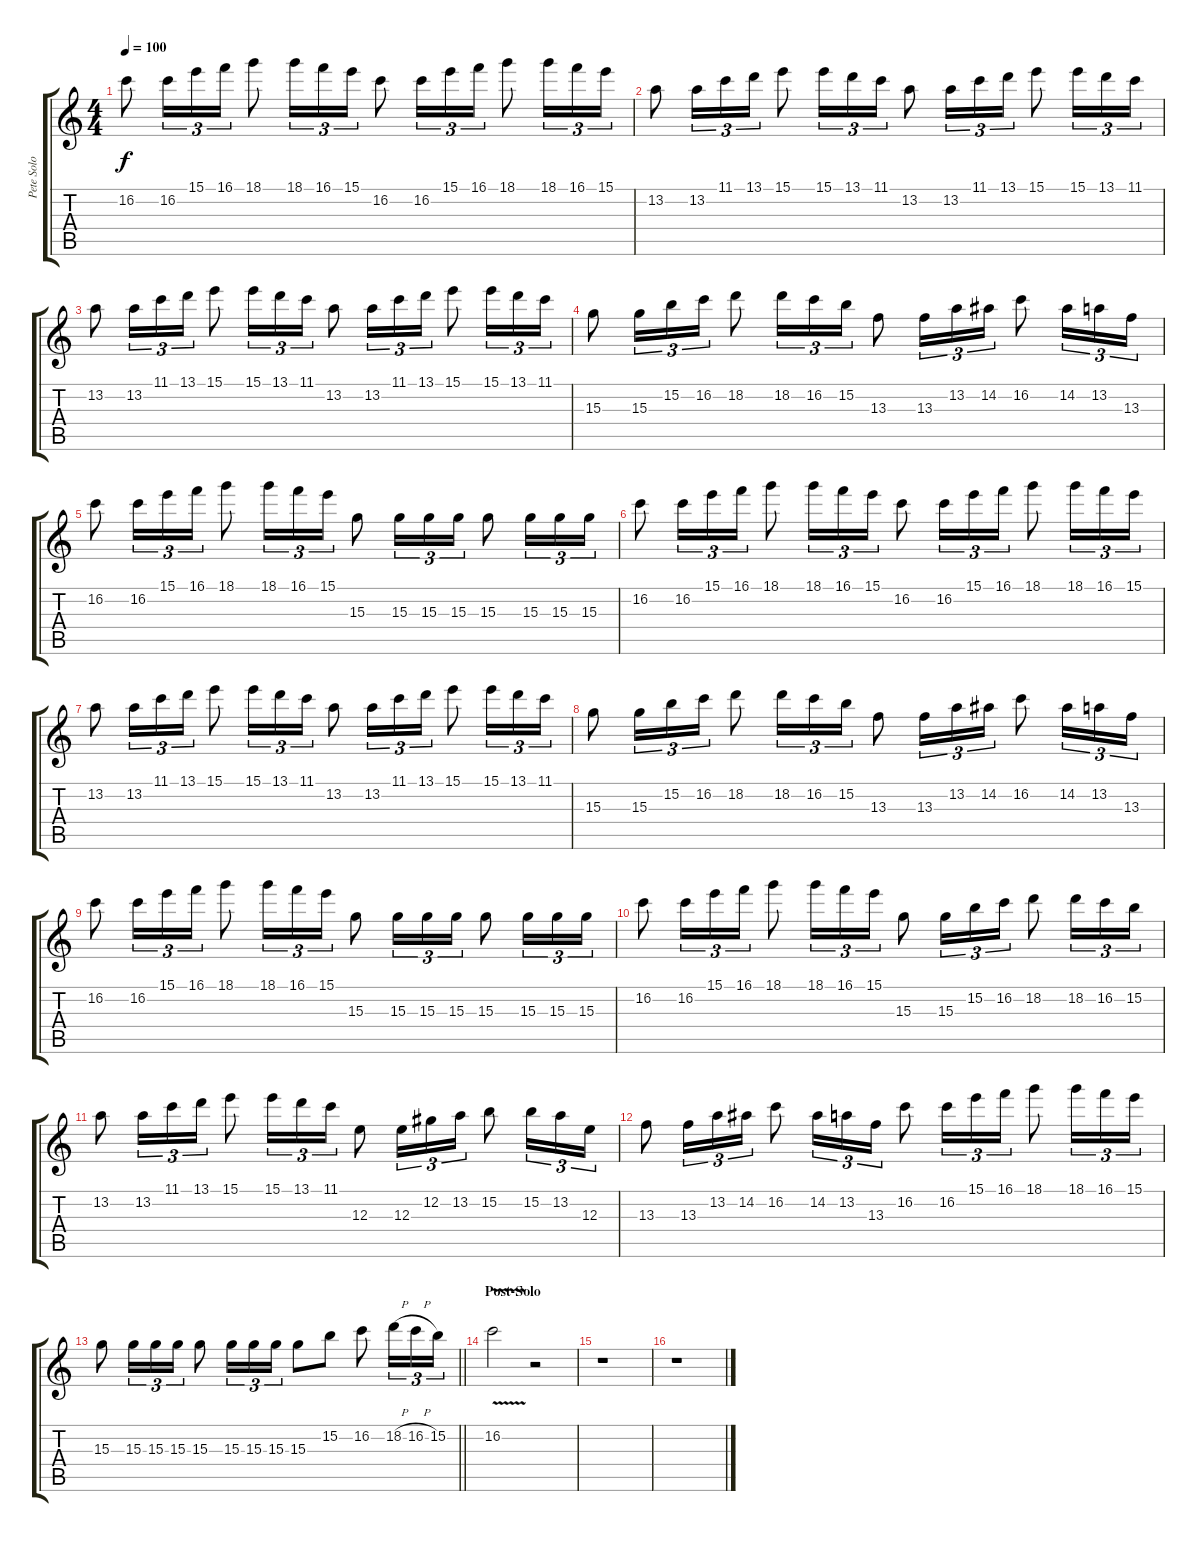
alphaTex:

\track ("Pete Solo" "Pete Solo") {instrument distortionguitar}
\staff {score tabs}
\tuning (Db4 Ab3 E3 B2 Gb2 Db2) {hide}
\ts (4 4)
\tempo 100
\clef g2
\ks c
16.2.8{dy f} 16.2.16{tu (3 2)} 15.1.16{tu (3 2)} 16.1.16{tu (3 2)} 18.1.8 18.1.16{tu (3 2)} 16.1.16{tu (3 2)} 15.1.16{tu (3 2)} 16.2.8 16.2.16{tu (3 2)} 15.1.16{tu (3 2)} 16.1.16{tu (3 2)} 18.1.8 18.1.16{tu (3 2)} 16.1.16{tu (3 2)} 15.1.16{tu (3 2)} |
13.2.8 13.2.16{tu (3 2)} 11.1.16{tu (3 2)} 13.1.16{tu (3 2)} 15.1.8 15.1.16{tu (3 2)} 13.1.16{tu (3 2)} 11.1.16{tu (3 2)} 13.2.8 13.2.16{tu (3 2)} 11.1.16{tu (3 2)} 13.1.16{tu (3 2)} 15.1.8 15.1.16{tu (3 2)} 13.1.16{tu (3 2)} 11.1.16{tu (3 2)} |
13.2.8 13.2.16{tu (3 2)} 11.1.16{tu (3 2)} 13.1.16{tu (3 2)} 15.1.8 15.1.16{tu (3 2)} 13.1.16{tu (3 2)} 11.1.16{tu (3 2)} 13.2.8 13.2.16{tu (3 2)} 11.1.16{tu (3 2)} 13.1.16{tu (3 2)} 15.1.8 15.1.16{tu (3 2)} 13.1.16{tu (3 2)} 11.1.16{tu (3 2)} |
15.3.8 15.3.16{tu (3 2)} 15.2.16{tu (3 2)} 16.2.16{tu (3 2)} 18.2.8 18.2.16{tu (3 2)} 16.2.16{tu (3 2)} 15.2.16{tu (3 2)} 13.3.8 13.3.16{tu (3 2)} 13.2.16{tu (3 2)} 14.2.16{tu (3 2)} 16.2.8 14.2.16{tu (3 2)} 13.2.16{tu (3 2)} 13.3.16{tu (3 2)} |
16.2.8 16.2.16{tu (3 2)} 15.1.16{tu (3 2)} 16.1.16{tu (3 2)} 18.1.8 18.1.16{tu (3 2)} 16.1.16{tu (3 2)} 15.1.16{tu (3 2)} 15.3.8 15.3.16{tu (3 2)} 15.3.16{tu (3 2)} 15.3.16{tu (3 2)} 15.3.8 15.3.16{tu (3 2)} 15.3.16{tu (3 2)} 15.3.16{tu (3 2)} |
16.2.8 16.2.16{tu (3 2)} 15.1.16{tu (3 2)} 16.1.16{tu (3 2)} 18.1.8 18.1.16{tu (3 2)} 16.1.16{tu (3 2)} 15.1.16{tu (3 2)} 16.2.8 16.2.16{tu (3 2)} 15.1.16{tu (3 2)} 16.1.16{tu (3 2)} 18.1.8 18.1.16{tu (3 2)} 16.1.16{tu (3 2)} 15.1.16{tu (3 2)} |
13.2.8 13.2.16{tu (3 2)} 11.1.16{tu (3 2)} 13.1.16{tu (3 2)} 15.1.8 15.1.16{tu (3 2)} 13.1.16{tu (3 2)} 11.1.16{tu (3 2)} 13.2.8 13.2.16{tu (3 2)} 11.1.16{tu (3 2)} 13.1.16{tu (3 2)} 15.1.8 15.1.16{tu (3 2)} 13.1.16{tu (3 2)} 11.1.16{tu (3 2)} |
15.3.8 15.3.16{tu (3 2)} 15.2.16{tu (3 2)} 16.2.16{tu (3 2)} 18.2.8 18.2.16{tu (3 2)} 16.2.16{tu (3 2)} 15.2.16{tu (3 2)} 13.3.8 13.3.16{tu (3 2)} 13.2.16{tu (3 2)} 14.2.16{tu (3 2)} 16.2.8 14.2.16{tu (3 2)} 13.2.16{tu (3 2)} 13.3.16{tu (3 2)} |
16.2.8 16.2.16{tu (3 2)} 15.1.16{tu (3 2)} 16.1.16{tu (3 2)} 18.1.8 18.1.16{tu (3 2)} 16.1.16{tu (3 2)} 15.1.16{tu (3 2)} 15.3.8 15.3.16{tu (3 2)} 15.3.16{tu (3 2)} 15.3.16{tu (3 2)} 15.3.8 15.3.16{tu (3 2)} 15.3.16{tu (3 2)} 15.3.16{tu (3 2)} |
16.2.8 16.2.16{tu (3 2)} 15.1.16{tu (3 2)} 16.1.16{tu (3 2)} 18.1.8 18.1.16{tu (3 2)} 16.1.16{tu (3 2)} 15.1.16{tu (3 2)} 15.3.8 15.3.16{tu (3 2)} 15.2.16{tu (3 2)} 16.2.16{tu (3 2)} 18.2.8 18.2.16{tu (3 2)} 16.2.16{tu (3 2)} 15.2.16{tu (3 2)} |
13.2.8 13.2.16{tu (3 2)} 11.1.16{tu (3 2)} 13.1.16{tu (3 2)} 15.1.8 15.1.16{tu (3 2)} 13.1.16{tu (3 2)} 11.1.16{tu (3 2)} 12.3.8 12.3.16{tu (3 2)} 12.2.16{tu (3 2)} 13.2.16{tu (3 2)} 15.2.8 15.2.16{tu (3 2)} 13.2.16{tu (3 2)} 12.3.16{tu (3 2)} |
13.3.8 13.3.16{tu (3 2)} 13.2.16{tu (3 2)} 14.2.16{tu (3 2)} 16.2.8 14.2.16{tu (3 2)} 13.2.16{tu (3 2)} 13.3.16{tu (3 2)} 16.2.8 16.2.16{tu (3 2)} 15.1.16{tu (3 2)} 16.1.16{tu (3 2)} 18.1.8 18.1.16{tu (3 2)} 16.1.16{tu (3 2)} 15.1.16{tu (3 2)} |
\barLineRight lightlight
15.3.8 15.3.16{tu (3 2)} 15.3.16{tu (3 2)} 15.3.16{tu (3 2)} 15.3.8 15.3.16{tu (3 2)} 15.3.16{tu (3 2)} 15.3.16{tu (3 2)} 15.3.8 15.2.8 16.2.8 18.2{h}.16{tu (3 2)} 16.2{h}.16{tu (3 2)} 15.2.16{tu (3 2)} |
\section ("" "Post-Solo")
16.2{v}.2 r.2 |
r.1 |
r.1
